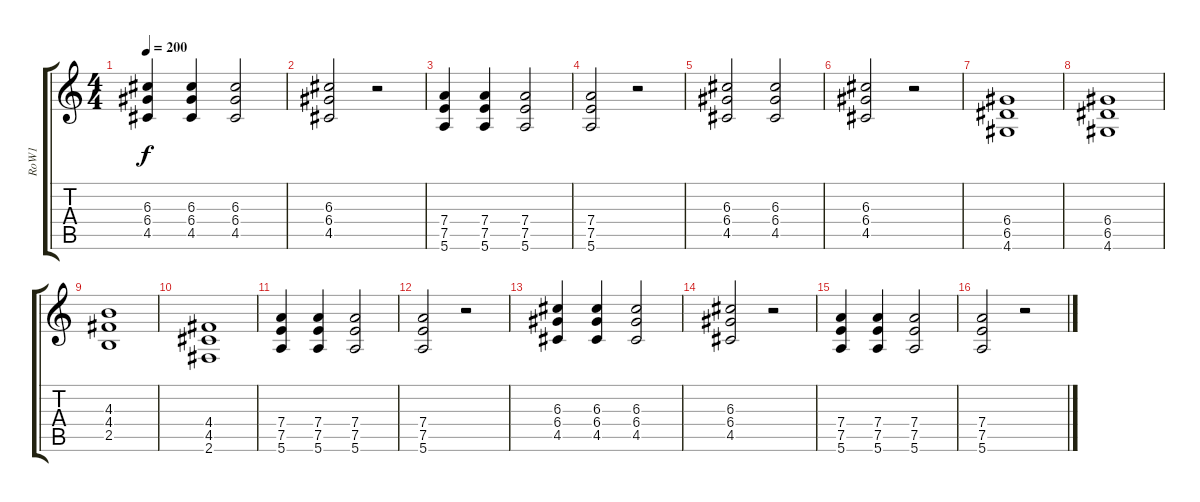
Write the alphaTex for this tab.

\track ("RoW1" "RoW1") {instrument overdrivenguitar}
\staff {score tabs}
\tuning (E4 B3 G3 D3 A2 E2) {hide}
\ts (4 4)
\tempo 200
\clef g2
\ks c
(6.3 6.4 4.5).4{dy f} (6.3 6.4 4.5).4 (6.3 6.4 4.5).2 |
(6.3 6.4 4.5).2 r.2 |
(7.4 7.5 5.6).4 (7.4 7.5 5.6).4 (7.4 7.5 5.6).2 |
(7.4 7.5 5.6).2 r.2 |
(6.3 6.4 4.5).2 (6.3 6.4 4.5).2 |
(6.3 6.4 4.5).2 r.2 |
(6.4 6.5 4.6).1 |
(6.4 6.5 4.6).1 |
(4.3 4.4 2.5).1 |
(4.4 4.5 2.6).1 |
(7.4 7.5 5.6).4 (7.4 7.5 5.6).4 (7.4 7.5 5.6).2 |
(7.4 7.5 5.6).2 r.2 |
(6.3 6.4 4.5).4 (6.3 6.4 4.5).4 (6.3 6.4 4.5).2 |
(6.3 6.4 4.5).2 r.2 |
(7.4 7.5 5.6).4 (7.4 7.5 5.6).4 (7.4 7.5 5.6).2 |
(7.4 7.5 5.6).2 r.2
